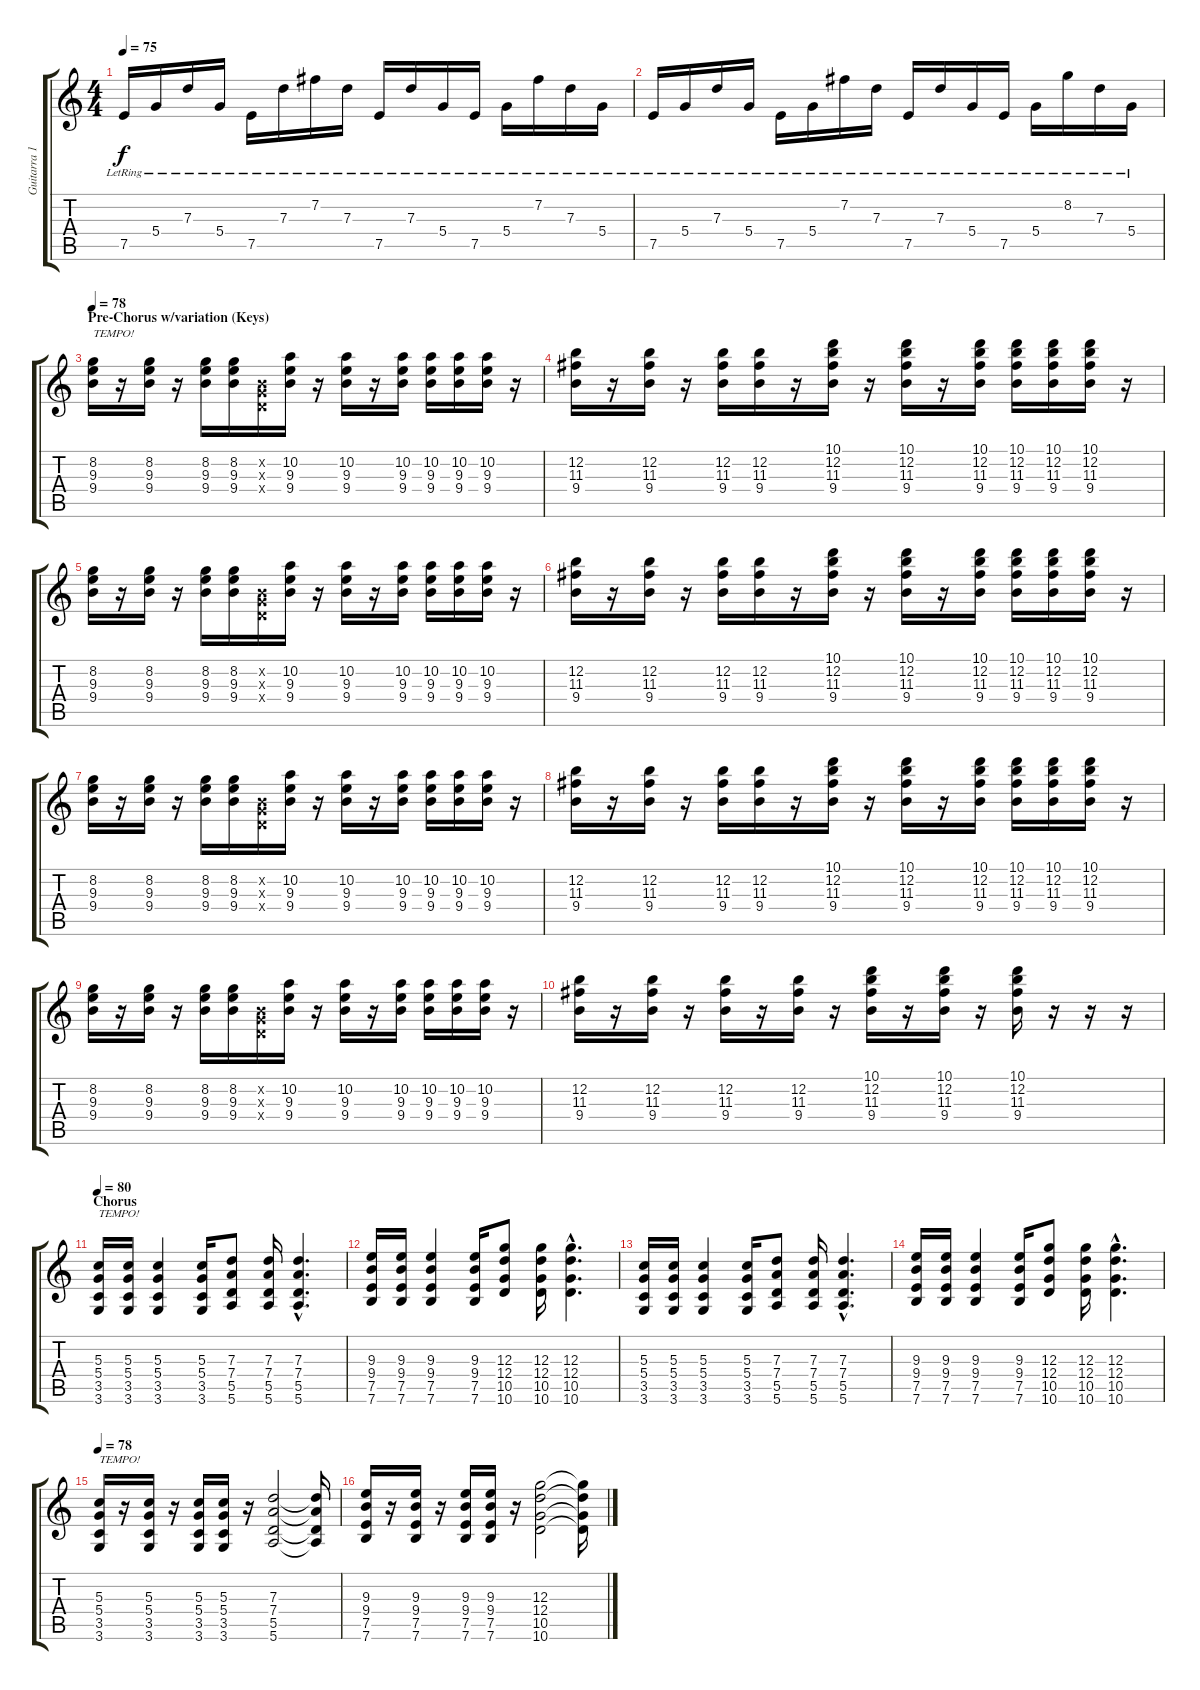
\track ("Guitarra 1" "Guitarra 1") {instrument acousticguitarsteel}
\staff {score tabs}
\tuning (E4 B3 G3 D3 A2 E2) {hide}
\ts (4 4)
\tempo 75
\clef g2
\ks c
7.5{lr}.16{dy f} 5.4{lr}.16 7.3{lr}.16 5.4{lr}.16 7.5{lr}.16 7.3{lr}.16 7.2{lr}.16 7.3{lr}.16 7.5{lr}.16 7.3{lr}.16 5.4{lr}.16 7.5{lr}.16 5.4{lr}.16 7.2{lr}.16 7.3{lr}.16 5.4{lr}.16 |
7.5{lr}.16 5.4{lr}.16 7.3{lr}.16 5.4{lr}.16 7.5{lr}.16 5.4{lr}.16 7.2{lr}.16 7.3{lr}.16 7.5{lr}.16 7.3{lr}.16 5.4{lr}.16 7.5{lr}.16 5.4{lr}.16 8.2{lr}.16 7.3{lr}.16 5.4{lr}.16 |
\section ("" "Pre-Chorus w/variation (Keys)")
\tempo 78
(8.2 9.3 9.4).16{txt "TEMPO!" volume 11 instrument distortionguitar} r.16 (8.2 9.3 9.4).16 r.16 (8.2 9.3 9.4).16 (8.2 9.3 9.4).16 (0.2{x} 0.3{x} 0.4{x}).16 (10.2 9.3 9.4).16 r.16 (10.2 9.3 9.4).16 r.16 (10.2 9.3 9.4).16 (10.2 9.3 9.4).16 (10.2 9.3 9.4).16 (10.2 9.3 9.4).16 r.16 |
(12.2 11.3 9.4).16 r.16 (12.2 11.3 9.4).16 r.16 (12.2 11.3 9.4).16 (12.2 11.3 9.4).16 r.16 (10.1 12.2 11.3 9.4).16 r.16 (10.1 12.2 11.3 9.4).16 r.16 (10.1 12.2 11.3 9.4).16 (10.1 12.2 11.3 9.4).16 (10.1 12.2 11.3 9.4).16 (10.1 12.2 11.3 9.4).16 r.16 |
(8.2 9.3 9.4).16 r.16 (8.2 9.3 9.4).16 r.16 (8.2 9.3 9.4).16 (8.2 9.3 9.4).16 (0.2{x} 0.3{x} 0.4{x}).16 (10.2 9.3 9.4).16 r.16 (10.2 9.3 9.4).16 r.16 (10.2 9.3 9.4).16 (10.2 9.3 9.4).16 (10.2 9.3 9.4).16 (10.2 9.3 9.4).16 r.16 |
(12.2 11.3 9.4).16 r.16 (12.2 11.3 9.4).16 r.16 (12.2 11.3 9.4).16 (12.2 11.3 9.4).16 r.16 (10.1 12.2 11.3 9.4).16 r.16 (10.1 12.2 11.3 9.4).16 r.16 (10.1 12.2 11.3 9.4).16 (10.1 12.2 11.3 9.4).16 (10.1 12.2 11.3 9.4).16 (10.1 12.2 11.3 9.4).16 r.16 |
(8.2 9.3 9.4).16 r.16 (8.2 9.3 9.4).16 r.16 (8.2 9.3 9.4).16 (8.2 9.3 9.4).16 (0.2{x} 0.3{x} 0.4{x}).16 (10.2 9.3 9.4).16 r.16 (10.2 9.3 9.4).16 r.16 (10.2 9.3 9.4).16 (10.2 9.3 9.4).16 (10.2 9.3 9.4).16 (10.2 9.3 9.4).16 r.16 |
(12.2 11.3 9.4).16 r.16 (12.2 11.3 9.4).16 r.16 (12.2 11.3 9.4).16 (12.2 11.3 9.4).16 r.16 (10.1 12.2 11.3 9.4).16 r.16 (10.1 12.2 11.3 9.4).16 r.16 (10.1 12.2 11.3 9.4).16 (10.1 12.2 11.3 9.4).16 (10.1 12.2 11.3 9.4).16 (10.1 12.2 11.3 9.4).16 r.16 |
(8.2 9.3 9.4).16 r.16 (8.2 9.3 9.4).16 r.16 (8.2 9.3 9.4).16 (8.2 9.3 9.4).16 (0.2{x} 0.3{x} 0.4{x}).16 (10.2 9.3 9.4).16 r.16 (10.2 9.3 9.4).16 r.16 (10.2 9.3 9.4).16 (10.2 9.3 9.4).16 (10.2 9.3 9.4).16 (10.2 9.3 9.4).16 r.16 |
(12.2 11.3 9.4).16 r.16 (12.2 11.3 9.4).16 r.16 (12.2 11.3 9.4).16 r.16 (12.2 11.3 9.4).16 r.16 (10.1 12.2 11.3 9.4).16 r.16 (10.1 12.2 11.3 9.4).16 r.16 (10.1 12.2 11.3 9.4).16 r.16 r.16 r.16 |
\section ("" "Chorus")
\tempo 80
(5.3 5.4 3.5 3.6).16{txt "TEMPO!" instrument distortionguitar} (5.3 5.4 3.5 3.6).16 (5.3 5.4 3.5 3.6).4 (5.3 5.4 3.5 3.6).16 (7.3 7.4 5.5 5.6).8 (7.3 7.4 5.5 5.6).16 (7.3{hac} 7.4{hac} 5.5{hac} 5.6{hac}).4{d} |
(9.3 9.4 7.5 7.6).16 (9.3 9.4 7.5 7.6).16 (9.3 9.4 7.5 7.6).4 (9.3 9.4 7.5 7.6).16 (12.3 12.4 10.5 10.6).8 (12.3 12.4 10.5 10.6).16 (12.3{hac} 12.4{hac} 10.5{hac} 10.6{hac}).4{d} |
(5.3 5.4 3.5 3.6).16 (5.3 5.4 3.5 3.6).16 (5.3 5.4 3.5 3.6).4 (5.3 5.4 3.5 3.6).16 (7.3 7.4 5.5 5.6).8 (7.3 7.4 5.5 5.6).16 (7.3{hac} 7.4{hac} 5.5{hac} 5.6{hac}).4{d} |
(9.3 9.4 7.5 7.6).16 (9.3 9.4 7.5 7.6).16 (9.3 9.4 7.5 7.6).4 (9.3 9.4 7.5 7.6).16 (12.3 12.4 10.5 10.6).8 (12.3 12.4 10.5 10.6).16 (12.3{hac} 12.4{hac} 10.5{hac} 10.6{hac}).4{d} |
\tempo 78
(5.3 5.4 3.5 3.6).16{txt "TEMPO!"} r.16 (5.3 5.4 3.5 3.6).16 r.16 (5.3 5.4 3.5 3.6).16 (5.3 5.4 3.5 3.6).16 r.16 (7.3 7.4 5.5 5.6).2 (7.3{t} 7.4{t} 5.5{t} 5.6{t}).16 |
(9.3 9.4 7.5 7.6).16 r.16 (9.3 9.4 7.5 7.6).16 r.16 (9.3 9.4 7.5 7.6).16 (9.3 9.4 7.5 7.6).16 r.16 (12.3 12.4 10.5 10.6).2 (12.3{t} 12.4{t} 10.5{t} 10.6{t}).16
